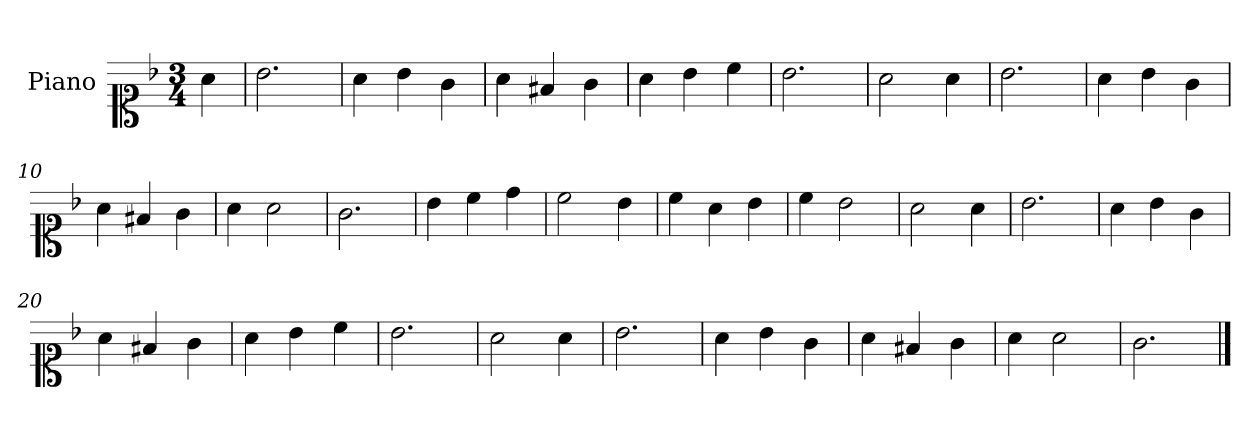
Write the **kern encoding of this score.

**kern
*part1
*staff1
*I"Piano
*I'Pno.
*clefC1
*k[b-]
*M3/4
=1
4a\
=2
2.b-\
=3
4a\
4b-\
4g\
=4
4a\
4f#X/
4g\
=5
4a\
4b-\
4cc\
=6
2.b-\
=7
2a\
4a\
=8
2.b-\
=9
4a\
4b-\
4g\
=10
4a\
4f#X/
4g\
=11
4a\
2a\
=12
2.g\
=13
4b-\
4cc\
4dd\
=14
2cc\
4b-\
=15
4cc\
4a\
4b-\
=16
4cc\
2b-\
=17
2a\
4a\
=18
2.b-\
=19
4a\
4b-\
4g\
=20
4a\
4f#X/
4g\
=21
4a\
4b-\
4cc\
=22
2.b-\
=23
2a\
4a\
=24
2.b-\
=25
4a\
4b-\
4g\
=26
4a\
4f#X/
4g\
=27
4a\
2a\
=28
2.g\
==
*-
